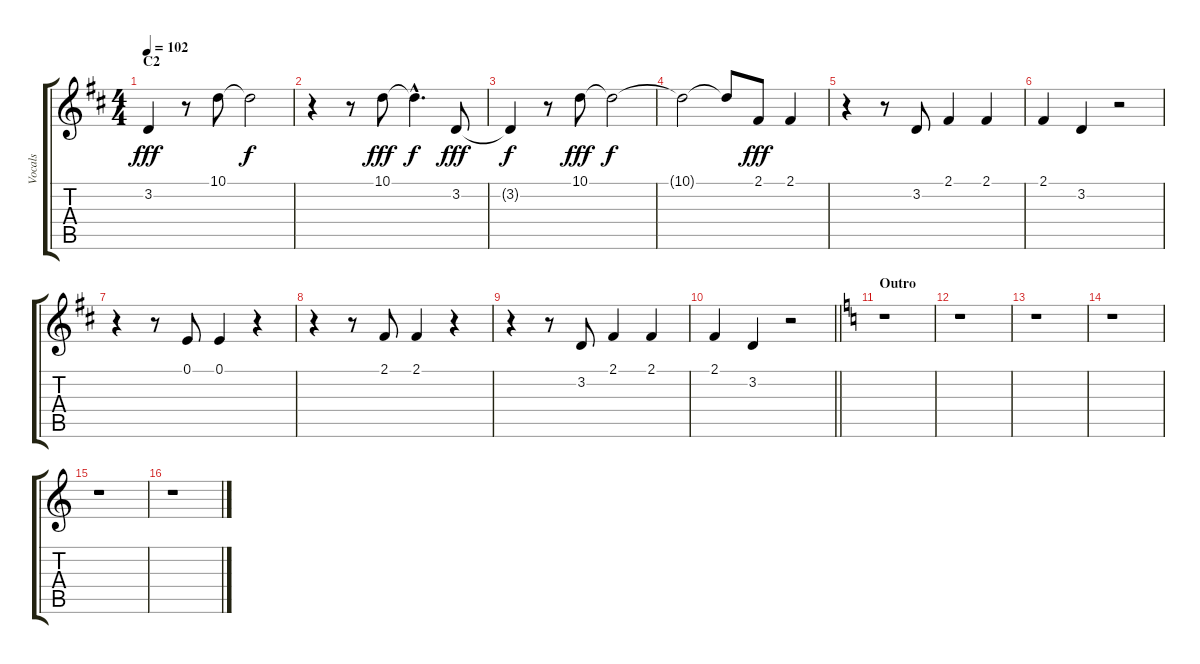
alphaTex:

\track ("Vocals" "Vocals") {instrument lead6voice}
\staff {score tabs}
\tuning (E4 B3 G3 D3 A2 E2) {hide}
\ts (4 4)
\section ("" "C2")
\tempo 102
\clef g2
\ks d
3.2.4{dy fff} r.8 10.1.8 10.1{t}.2{dy f} |
r.4 r.8 10.1.8{dy fff} 10.1{hac t}.4{d dy f} 3.2.8{dy fff} |
3.2{t}.4{dy f} r.8 10.1.8{dy fff} 10.1{t}.2{dy f} |
10.1{t}.2 10.1{t}.8 2.1.8{dy fff} 2.1.4 |
r.4 r.8 3.2.8 2.1.4 2.1.4 |
2.1.4 3.2.4 r.2 |
r.4 r.8 0.1.8 0.1.4 r.4 |
r.4 r.8 2.1.8 2.1.4 r.4 |
r.4 r.8 3.2.8 2.1.4 2.1.4 |
\barLineRight lightlight
2.1.4 3.2.4 r.2 |
\section ("" "Outro")
\ks c
r.1 |
r.1 |
r.1 |
r.1 |
r.1 |
r.1
